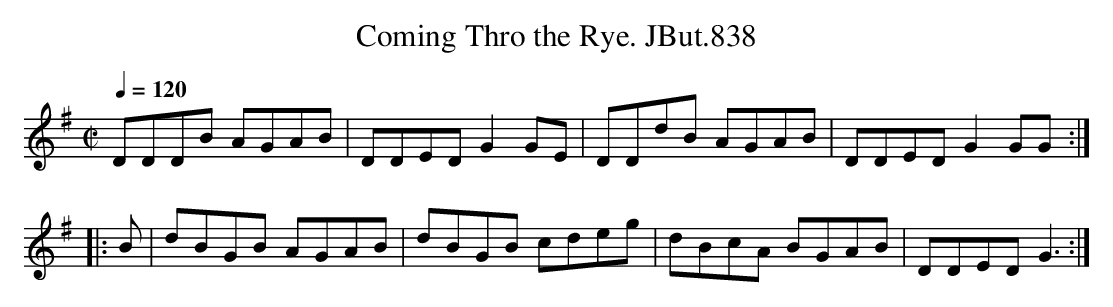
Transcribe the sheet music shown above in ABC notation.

X:1
T:Coming Thro the Rye. JBut.838
M:C|
L:1/8
Q:1/4=120
K:G
DDDB AGAB|DDED G2 GE|DDdB AGAB|DDED G2 GG:|
|:B|dBGB AGAB|dBGB cdeg|dBcA BGAB|DDED G3:|
